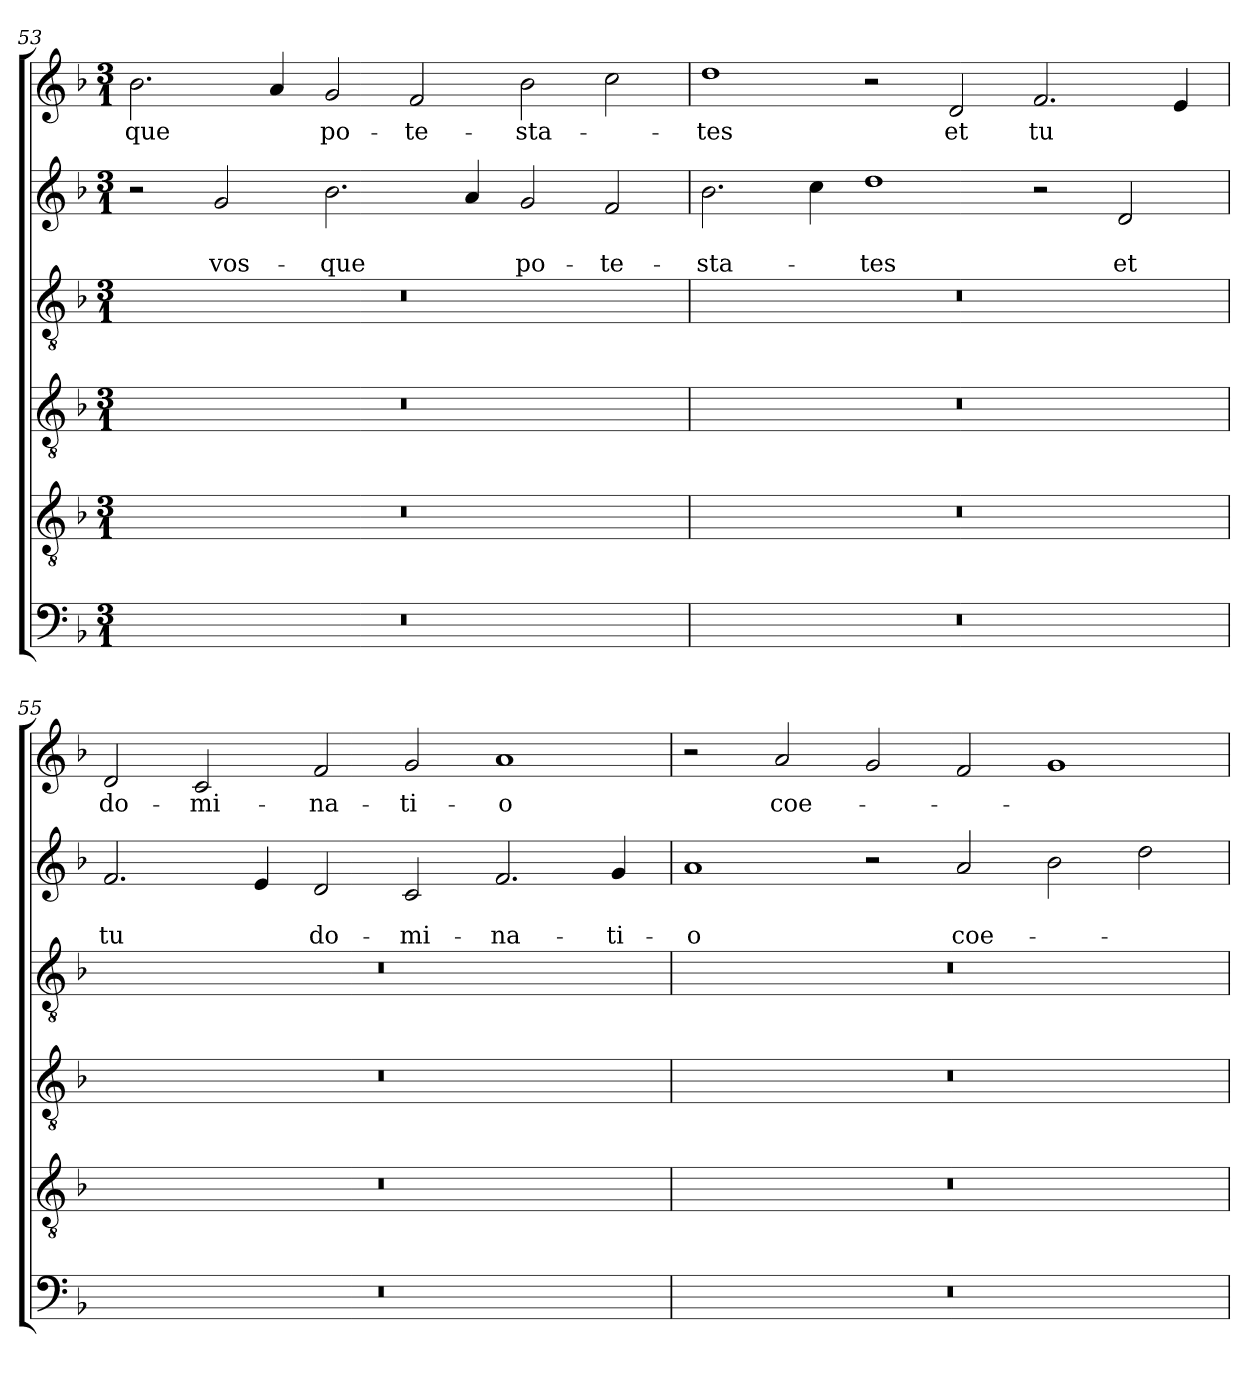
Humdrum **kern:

**kern	**kern	**kern	**kern	**kern	**text	**text	**kern	**text
*part6	*part5	*part4	*part3	*part2	*part2	*part2	*part1	*part1
*staff6	*staff5	*staff4	*staff3	*staff2	*staff2	*staff2	*staff1	*staff1
*clefF4	*clefGv2	*clefGv2	*clefGv2	*clefG2	*	*	*clefG2	*
*k[b-]	*k[b-]	*k[b-]	*k[b-]	*k[b-]	*	*	*k[b-]	*
*F:	*F:	*F:	*F:	*F:	*	*	*F:	*
*M3/1	*M3/1	*M3/1	*M3/1	*M3/1	*	*	*M3/1	*
=53	=53	=53	=53	=53	=53	=53	=53	=53
!	!	!	!	!	!	!	!	!LO:LY:b
0.r	0.r	0.r	0.r	2r	.	.	2.b-\	-que
!	!	!	!	!	!	!LO:LY:b	!	!
.	.	.	.	2g/	.	vos-	.	.
.	.	.	.	.	.	.	4a/	.
!	!	!	!	!	!	!LO:LY:b	!	!LO:LY:b
.	.	.	.	2.b-\	.	-que	2g/	po-
!	!	!	!	!	!	!	!	!LO:LY:b
.	.	.	.	.	.	.	2f/	-te-
.	.	.	.	4a/	.	.	.	.
!	!	!	!	!	!	!LO:LY:b	!	!LO:LY:b
.	.	.	.	2g/	.	po-	2b-\	-sta-
!	!	!	!	!	!	!LO:LY:b	!	!
.	.	.	.	2f/	.	-te-	2cc\	.
!!LO:PB:g=z
=54	=54	=54	=54	=54	=54	=54	=54	=54
!	!	!	!	!	!	!LO:LY:b	!	!LO:LY:b
0.r	0.r	0.r	0.r	2.b-\	.	-sta-	1dd	-tes
.	.	.	.	4cc\	.	.	.	.
!	!	!	!	!	!	!LO:LY:b	!	!
.	.	.	.	1dd	.	-tes	2r	.
!	!	!	!	!	!	!	!	!LO:LY:b
.	.	.	.	.	.	.	2d/	et
!	!	!	!	!	!	!	!	!LO:LY:b
.	.	.	.	2r	.	.	2.f/	tu
!	!	!	!	!	!	!LO:LY:b	!	!
.	.	.	.	2d/	.	et	.	.
.	.	.	.	.	.	.	4e/	.
=55	=55	=55	=55	=55	=55	=55	=55	=55
!	!	!	!	!	!	!LO:LY:b	!	!LO:LY:b
0.r	0.r	0.r	0.r	2.f/	.	tu	2d/	do-
!	!	!	!	!	!	!	!	!LO:LY:b
.	.	.	.	.	.	.	2c/	-mi-
.	.	.	.	4e/	.	.	.	.
!	!	!	!	!	!	!LO:LY:b	!	!LO:LY:b
.	.	.	.	2d/	.	do-	2f/	-na-
!	!	!	!	!	!	!LO:LY:b	!	!LO:LY:b
.	.	.	.	2c/	.	-mi-	2g/	-ti-
!	!	!	!	!	!	!LO:LY:b	!	!LO:LY:b
.	.	.	.	2.f/	.	-na-	1a	-o
!	!	!	!	!	!	!LO:LY:b	!	!
.	.	.	.	4g/	.	-ti-	.	.
=56	=56	=56	=56	=56	=56	=56	=56	=56
!	!	!	!	!	!	!LO:LY:b	!	!
0.r	0.r	0.r	0.r	1a	.	-o	2r	.
!	!	!	!	!	!	!	!	!LO:LY:b
.	.	.	.	.	.	.	2a/	coe-
.	.	.	.	2r	.	.	2g/	.
!	!	!	!	!	!	!LO:LY:b	!	!
.	.	.	.	2a/	.	coe-	2f/	.
.	.	.	.	2b-\	.	.	1g	.
.	.	.	.	2dd\	.	.	.	.
=	=	=	=	=	=	=	=	=
*-	*-	*-	*-	*-	*-	*-	*-	*-
